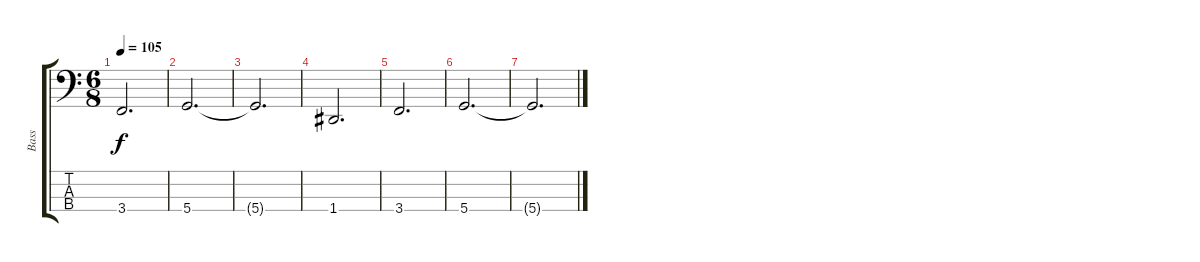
\track ("Bass" "Bass") {instrument electricbassfinger}
\staff {score tabs}
\tuning (F2 C2 G1 D1) {hide}
\ts (6 8)
\tempo 105
\clef f4
\ks c
3.4.2{d dy f volume 5} |
5.4.2{d} |
5.4{t}.2{d} |
1.4.2{d} |
3.4.2{d} |
5.4.2{d} |
5.4{t}.2{d}
